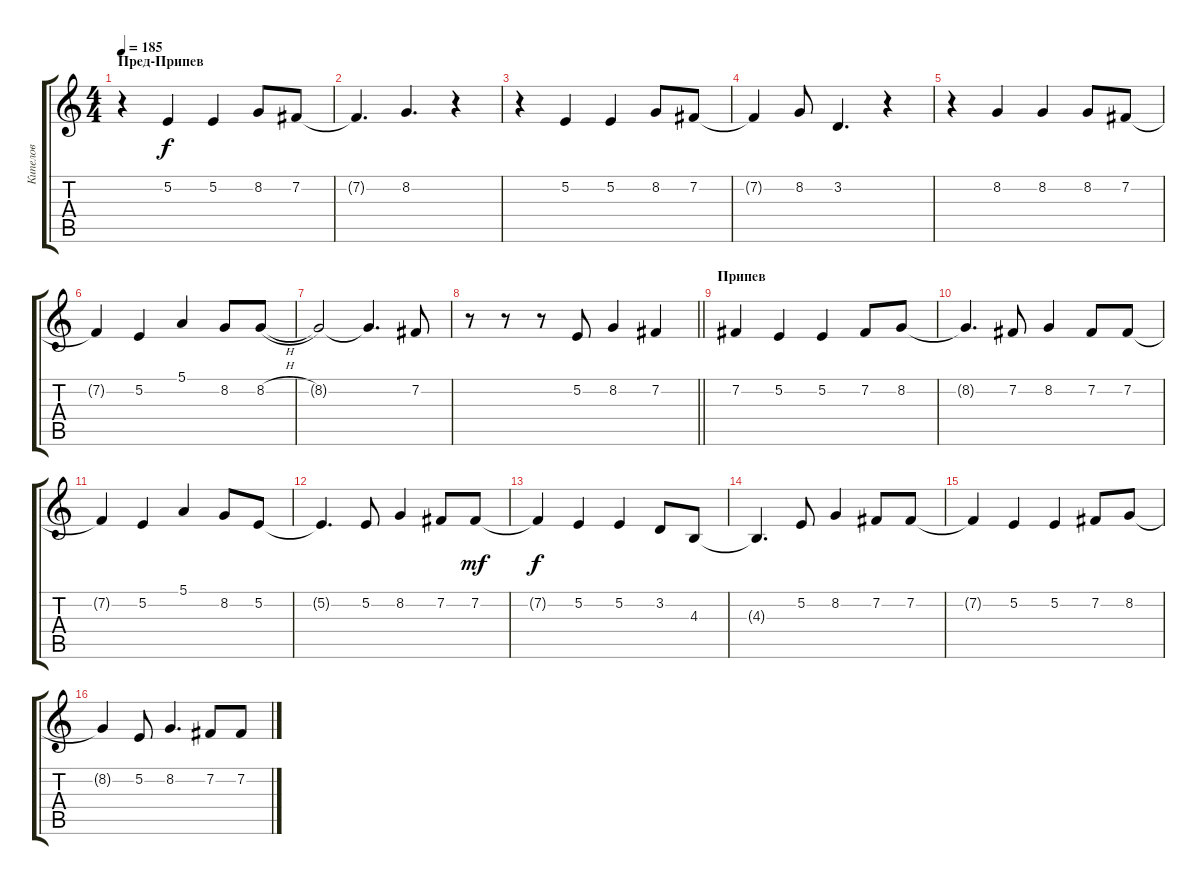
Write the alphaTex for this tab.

\track ("Кипелов" "Кипелов") {instrument tenorsax}
\staff {score tabs}
\tuning (E4 B3 G3 D3 A2 E2) {hide}
\ts (4 4)
\section ("" "Пред-Припев")
\tempo 185
\clef g2
\ks c
r.4{dy f} 5.2.4 5.2.4 8.2.8 7.2.8 |
7.2{t}.4{d} 8.2.4{d} r.4 |
r.4 5.2.4 5.2.4 8.2.8 7.2.8 |
7.2{t}.4 8.2.8 3.2.4{d} r.4 |
r.4 8.2.4 8.2.4 8.2.8 7.2.8 |
7.2{t}.4 5.2.4 5.1.4 8.2.8 8.2{h}.8 |
8.2{t}.2 8.2{t}.4{d} 7.2.8 |
\barLineRight lightlight
r.8 r.8 r.8 5.2.8 8.2.4 7.2.4 |
\section ("" "Припев")
7.2.4 5.2.4 5.2.4 7.2.8 8.2.8 |
8.2{t}.4{d} 7.2.8 8.2.4 7.2.8 7.2.8 |
7.2{t}.4 5.2.4 5.1.4 8.2.8 5.2.8 |
5.2{t}.4{d} 5.2.8 8.2.4 7.2.8 7.2.8{dy mf} |
7.2{t}.4{dy f} 5.2.4 5.2.4 3.2.8 4.3.8 |
4.3{t}.4{d} 5.2.8 8.2.4 7.2.8 7.2.8 |
7.2{t}.4 5.2.4 5.2.4 7.2.8 8.2.8 |
8.2{t}.4 5.2.8 8.2.4{d} 7.2.8 7.2.8
